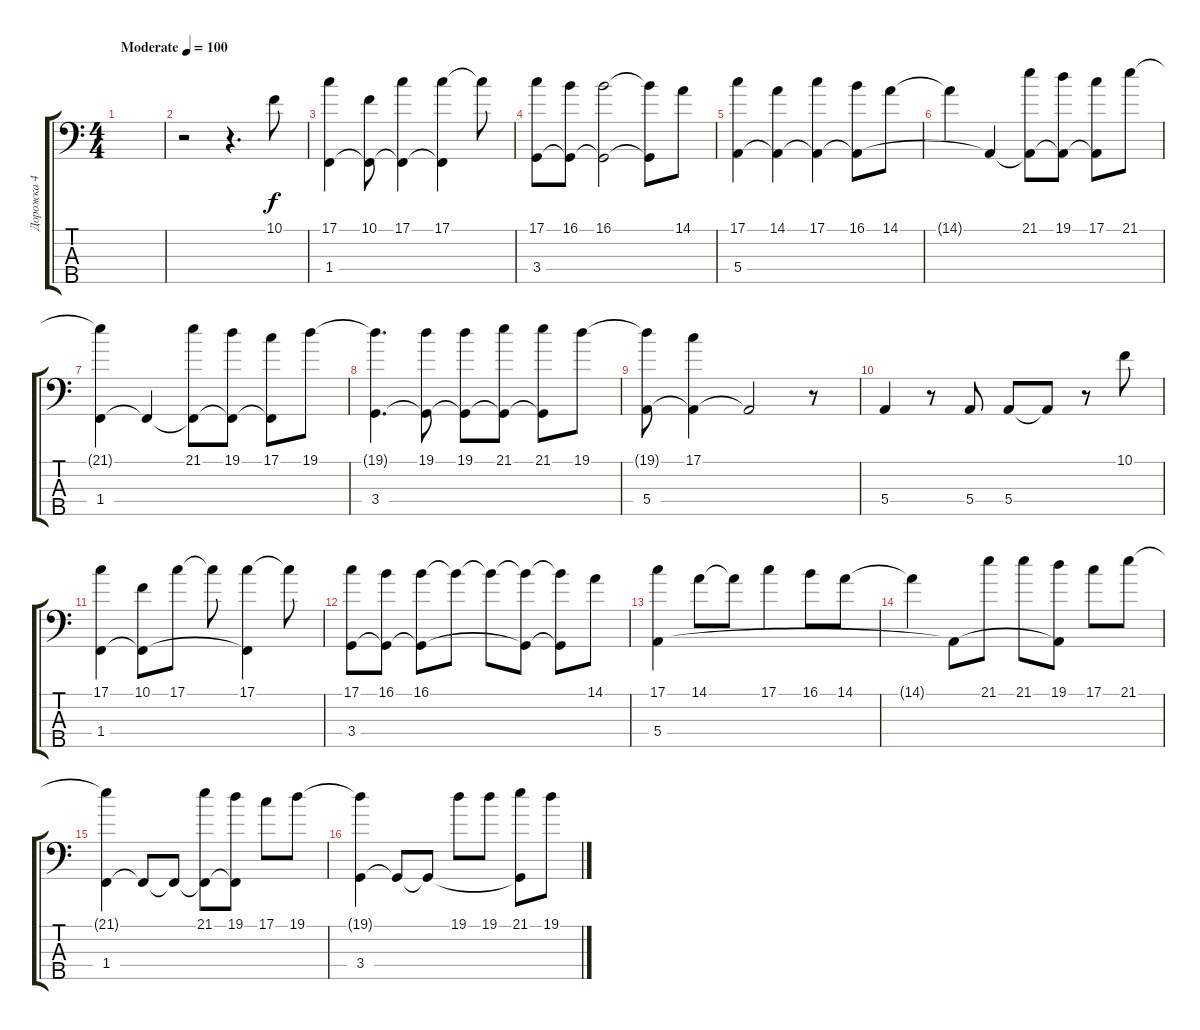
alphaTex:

\track ("Дорожка 4" "Дорожка 4") {instrument electricbasspick}
\staff {score tabs}
\tuning (G2 D2 A1 E1 B0) {hide}
\ts (4 4)
\tempo (100 "Moderate")
\clef f4
\ks c
|
r.2 r.4{d} 10.1.8 |
(17.1 1.4).4 (10.1 1.4{t}).8 (17.1 1.4{t}).4 (17.1 1.4{t}).4 17.1{t}.8 |
(17.1 3.4).8 (16.1 3.4{t}).8 (16.1 3.4{t}).2 (16.1{t} 3.4{t}).8 14.1.8 |
(17.1 5.4).4 (14.1 5.4{t}).4 (17.1 5.4{t}).4 (16.1 5.4{t}).8 14.1.8 |
14.1{t}.4 5.4{t}.4 (21.1 5.4{t}).8 (19.1 5.4{t}).8 (17.1 5.4{t}).8 21.1.8 |
(21.1{t} 1.4).4 1.4{t}.4 (21.1 1.4{t}).8 (19.1 1.4{t}).8 (17.1 1.4{t}).8 19.1.8 |
(19.1{t} 3.4).4{d} (19.1 3.4{t}).8 (19.1 3.4{t}).8 (21.1 3.4{t}).8 (21.1 3.4{t}).8 19.1.8 |
(19.1{t} 5.4).8 (17.1 5.4{t}).4 5.4{t}.2 r.8 |
5.4.4 r.8 5.4.8 5.4.8 5.4{t}.8 r.8 10.1.8 |
(17.1 1.4).4 (10.1 1.4{t}).8 17.1.8 17.1{t}.8 (17.1 1.4{t}).4 17.1{t}.8 |
(17.1 3.4).8 (16.1 3.4{t}).8 (16.1 3.4{t}).8 16.1{t}.8 16.1{t}.8 (16.1{t} 3.4{t}).8 (16.1{t} 3.4{t}).8 14.1.8 |
(17.1 5.4).4 14.1.8 14.1{t}.8 17.1.4 16.1.8 14.1.8 |
14.1{t}.4 5.4{t}.8 21.1.8 21.1.8 (19.1 5.4{t}).8 17.1.8 21.1.8 |
(21.1{t} 1.4).4 1.4{t}.8 1.4{t}.8 (21.1 1.4{t}).8 (19.1 1.4{t}).8 17.1.8 19.1.8 |
(19.1{t} 3.4).4 3.4{t}.8 3.4{t}.8 19.1.8 19.1.8 (21.1 3.4{t}).8 19.1.8
